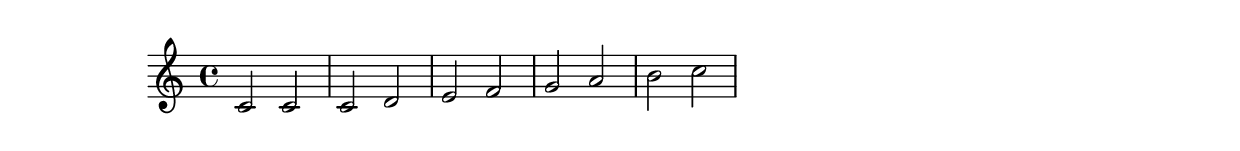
\version "2.12.3"
\score
{
  \relative c'
  {
    \key c \major
    \time 4/4
    c2 c | c d e f | g a b c |
  }
}